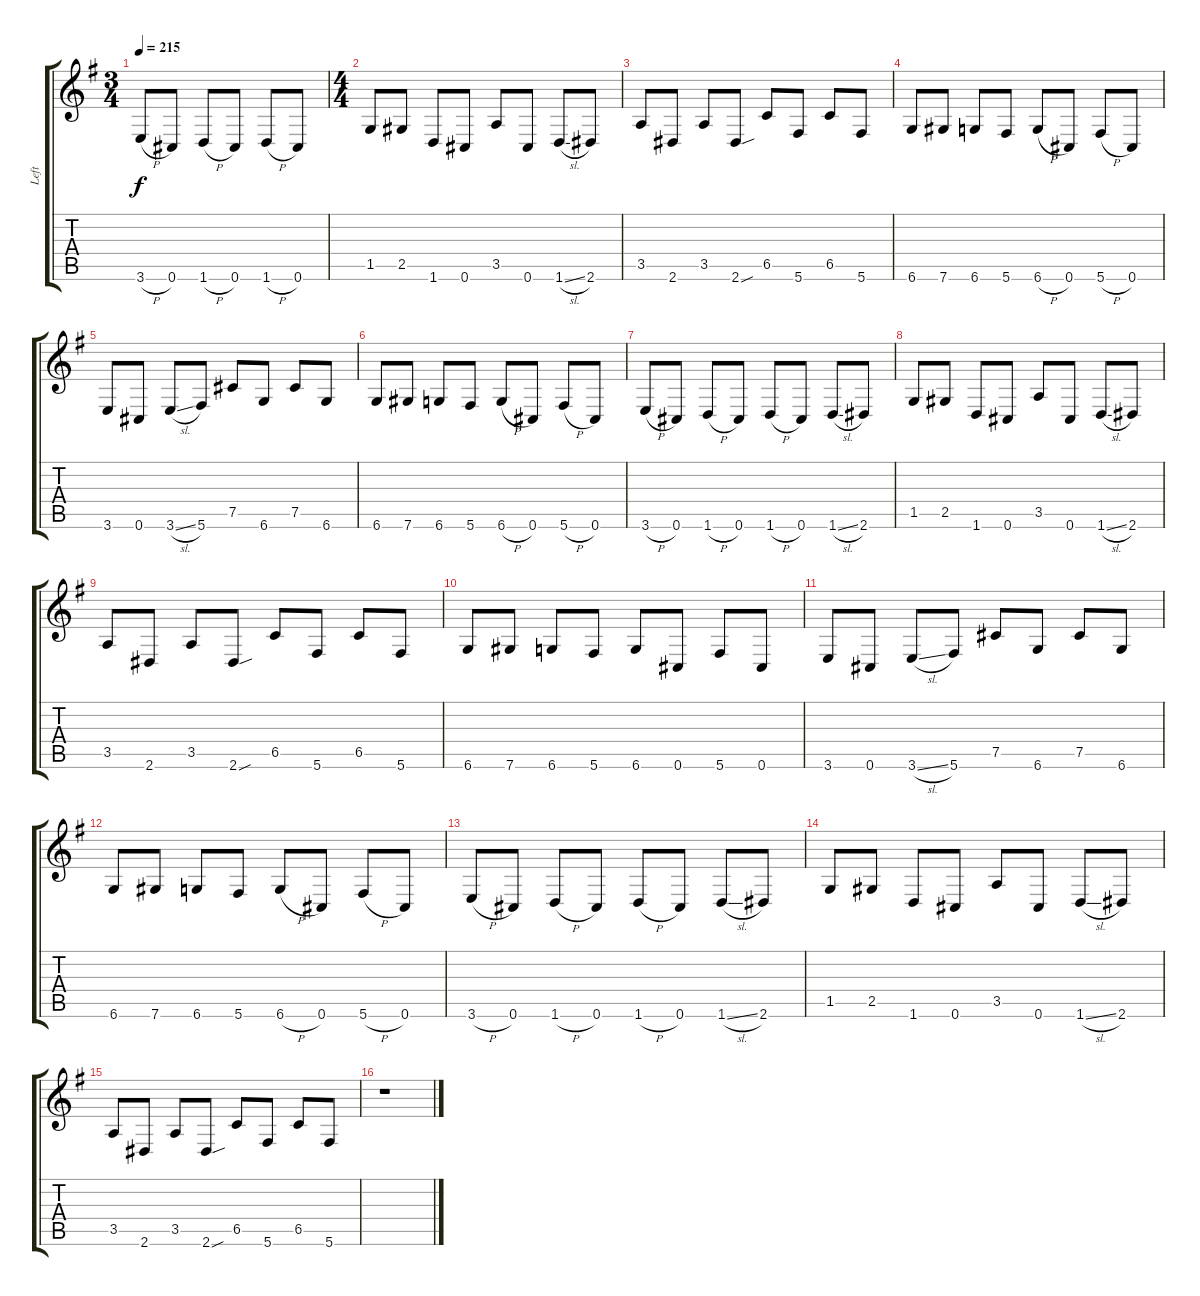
\track ("Left" "Left") {instrument distortionguitar}
\staff {score tabs}
\tuning (Db4 Ab3 E3 B2 Gb2 Db2) {hide}
\ts (3 4)
\tempo 215
\clef g2
\ks eminor
3.6{h}.8{dy f} 0.6.8 1.6{h}.8 0.6.8 1.6{h}.8 0.6.8 |
\ts (4 4)
1.5.8 2.5.8 1.6.8 0.6.8 3.5.8 0.6.8 1.6{sl}.8 2.6.8 |
3.5.8 2.6.8 3.5.8 2.6{sou}.8 6.5.8 5.6.8 6.5.8 5.6.8 |
6.6.8 7.6.8 6.6.8 5.6.8 6.6{h}.8 0.6.8 5.6{h}.8 0.6.8 |
3.6.8 0.6.8 3.6{sl}.8 5.6.8 7.5.8 6.6.8 7.5.8 6.6.8 |
6.6.8 7.6.8 6.6.8 5.6.8 6.6{h}.8 0.6.8 5.6{h}.8 0.6.8 |
3.6{h}.8 0.6.8 1.6{h}.8 0.6.8 1.6{h}.8 0.6.8 1.6{sl}.8 2.6.8 |
1.5.8 2.5.8 1.6.8 0.6.8 3.5.8 0.6.8 1.6{sl}.8 2.6.8 |
3.5.8 2.6.8 3.5.8 2.6{sou}.8 6.5.8 5.6.8 6.5.8 5.6.8 |
6.6.8 7.6.8 6.6.8 5.6.8 6.6.8 0.6.8 5.6.8 0.6.8 |
3.6.8 0.6.8 3.6{sl}.8 5.6.8 7.5.8 6.6.8 7.5.8 6.6.8 |
6.6.8 7.6.8 6.6.8 5.6.8 6.6{h}.8 0.6.8 5.6{h}.8 0.6.8 |
3.6{h}.8 0.6.8 1.6{h}.8 0.6.8 1.6{h}.8 0.6.8 1.6{sl}.8 2.6.8 |
1.5.8 2.5.8 1.6.8 0.6.8 3.5.8 0.6.8 1.6{sl}.8 2.6.8 |
3.5.8 2.6.8 3.5.8 2.6{sou}.8 6.5.8 5.6.8 6.5.8 5.6.8 |
r.1
